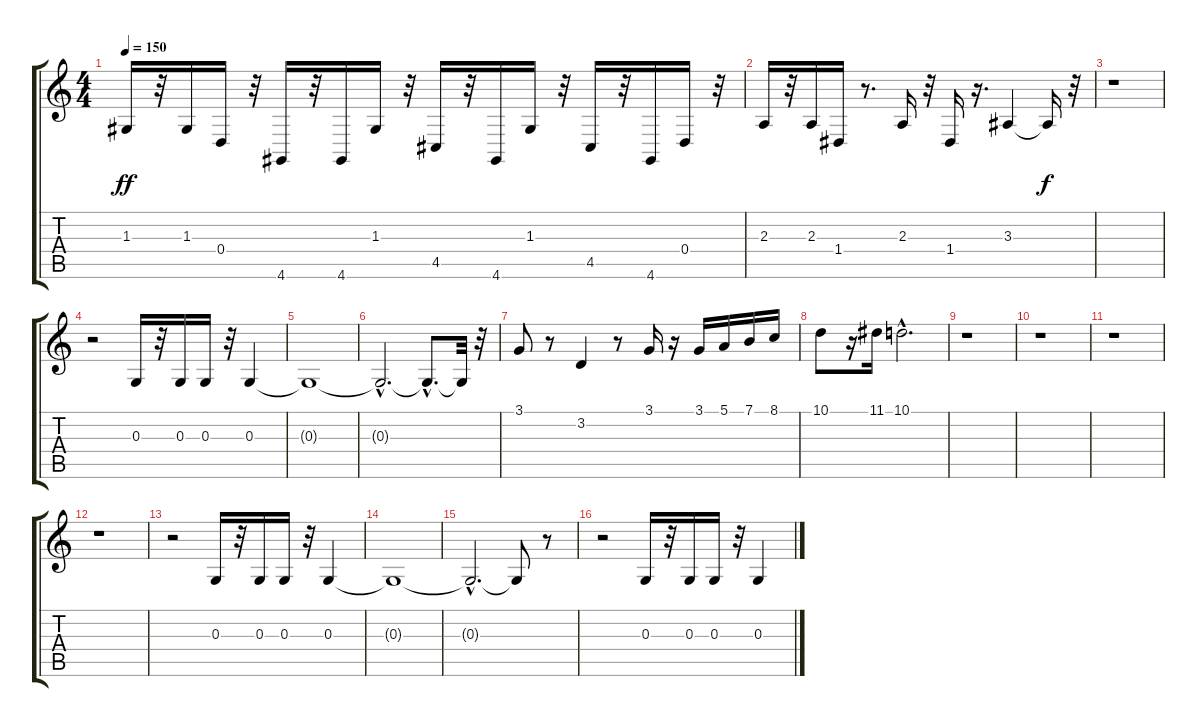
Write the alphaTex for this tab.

\track "" {instrument trumpet}
\staff {score tabs}
\tuning (E4 B3 G3 D3 A2 E2) {hide}
\ts (4 4)
\tempo 150
\clef g2
\ks c
1.3.16{dy ff} r.32 1.3.16 0.4.16 r.32 4.6.16 r.32 4.6.16 1.3.16 r.32 4.5.16 r.32 4.6.16 1.3.16 r.32 4.5.16 r.32 4.6.16 0.4.16 r.32 |
2.3.16 r.32 2.3.16 1.4.16 r.8{d} 2.3.16 r.32 1.4.16 r.16{d} 3.3.4 3.3{t}.16{dy f} r.32 |
r.1 |
r.2 0.3.16 r.32 0.3.16 0.3.16 r.32 0.3.4 |
0.3{t}.1 |
0.3{hac t}.2{d} 0.3{hac t}.8{d} 0.3{t}.32 r.32 |
3.1.8 r.8 3.2.4 r.8 3.1.16 r.16 3.1.16 5.1.16 7.1.16 8.1.16 |
10.1.8 r.16 11.1.16 10.1{hac}.2{d} |
r.1 |
r.1 |
r.1 |
r.1 |
r.2 0.3.16 r.32 0.3.16 0.3.16 r.32 0.3.4 |
0.3{t}.1 |
0.3{hac t}.2{d} 0.3{t}.8 r.8 |
r.2 0.3.16 r.32 0.3.16 0.3.16 r.32 0.3.4
